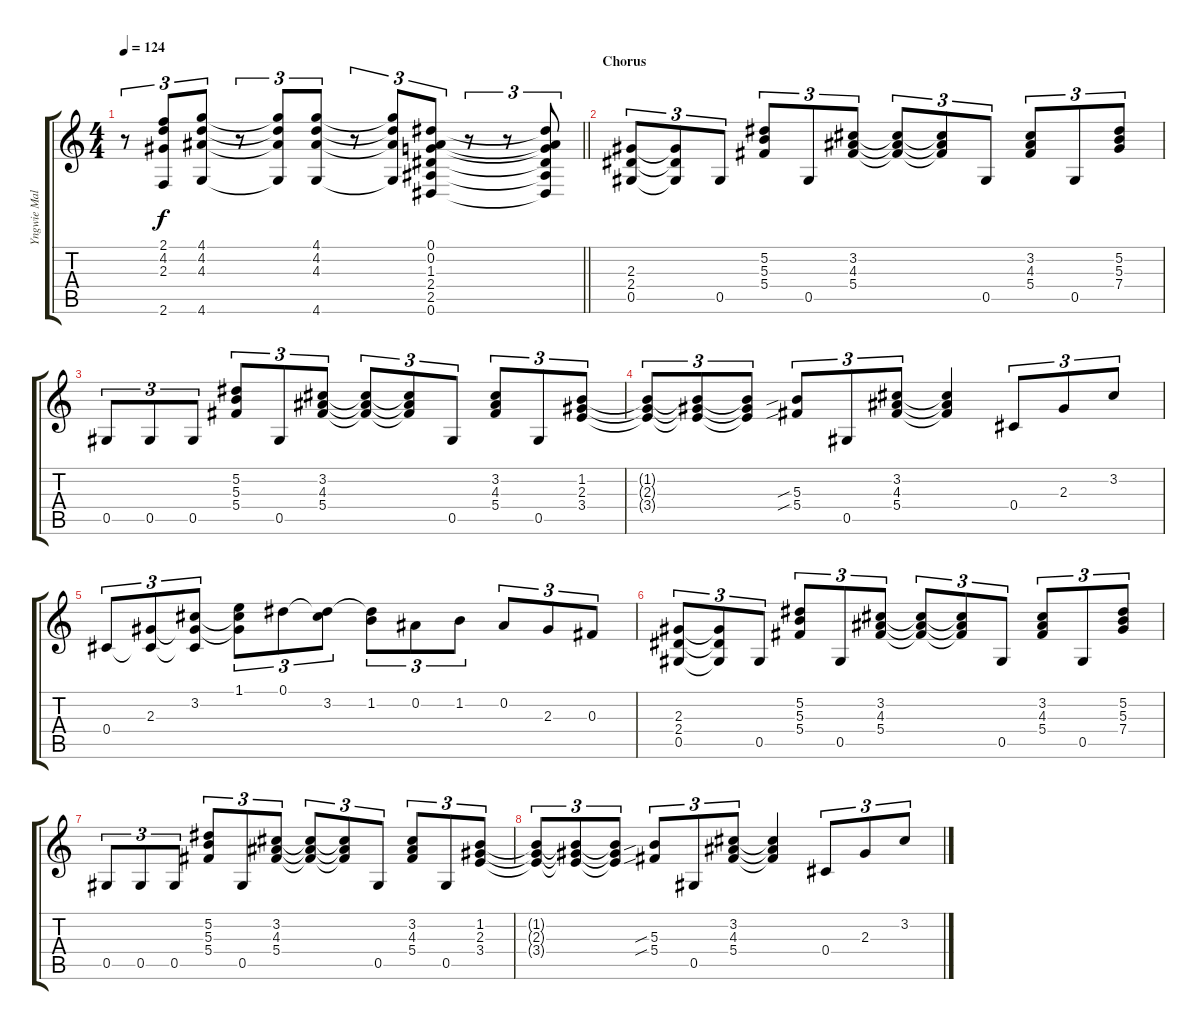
\track ("Yngwie Malmsteen" "Yngwie Mal") {instrument overdrivenguitar}
\staff {score tabs}
\tuning (Eb4 Bb3 Gb3 Db3 Ab2 Eb2) {hide}
\ts (4 4)
\tempo 124
\clef g2
\barLineRight lightlight
\ks c
r.8{tu (3 2) dy f} (2.1{t} 4.2{t} 2.3{t} 2.6{t}).8{tu (3 2)} (4.1 4.2 4.3 4.6).8{tu (3 2)} r.8{tu (3 2)} (4.1{t} 4.2{t} 4.3{t} 4.6{t}).8{tu (3 2)} (4.1 4.2 4.3 4.6).8{tu (3 2)} r.8{tu (3 2)} (4.1{t} 4.2{t} 4.3{t} 4.6{t}).8{tu (3 2)} (0.1 0.2 1.3 2.4 2.5 0.6).8{tu (3 2)} r.8{tu (3 2)} r.8{tu (3 2)} (0.1{t} 0.2{t} 1.3{t} 2.4{t} 2.5{t} 0.6{t}).8{tu (3 2)} |
\section ("" "Chorus")
(2.3 2.4 0.5).8{tu (3 2)} (2.3{t} 2.4{t} 0.5{t}).8{tu (3 2)} 0.5.8{tu (3 2)} (5.2 5.3 5.4).8{tu (3 2)} 0.5.8{tu (3 2)} (3.2 4.3 5.4).8{tu (3 2)} (3.2{t} 4.3{t} 5.4{t}).8{tu (3 2)} (3.2{t} 4.3{t} 5.4{t}).8{tu (3 2)} 0.5.8{tu (3 2)} (3.2 4.3 5.4).8{tu (3 2)} 0.5.8{tu (3 2)} (5.2 5.3 7.4).8{tu (3 2)} |
0.5.8{tu (3 2)} 0.5.8{tu (3 2)} 0.5.8{tu (3 2)} (5.2 5.3 5.4).8{tu (3 2)} 0.5.8{tu (3 2)} (3.2 4.3 5.4).8{tu (3 2)} (3.2{t} 4.3{t} 5.4{t}).8{tu (3 2)} (3.2{t} 4.3{t} 5.4{t}).8{tu (3 2)} 0.5.8{tu (3 2)} (3.2 4.3 5.4).8{tu (3 2)} 0.5.8{tu (3 2)} (1.2 2.3 3.4).8{tu (3 2)} |
(1.2{t} 2.3{t} 3.4{t}).8{tu (3 2)} (1.2{t} 2.3{t} 3.4{t}).8{tu (3 2)} (1.2{t} 2.3{t} 3.4{t}).8{tu (3 2)} (5.3{sib} 5.4{sib}).8{tu (3 2)} 0.5.8{tu (3 2)} (3.2 4.3 5.4).8{tu (3 2)} (3.2{t} 4.3{t} 5.4{t}).4 0.4.8{tu (3 2)} 2.3.8{tu (3 2)} 3.2.8{tu (3 2)} |
0.4.8{tu (3 2)} (2.3 0.4{t}).8{tu (3 2)} (3.2 2.3{t} 0.4{t}).8{tu (3 2)} (1.1 3.2{t} 2.3{t}).8{tu (3 2)} 0.1.8{tu (3 2)} (0.1{t} 3.2).8{tu (3 2)} (0.1{t} 1.2).8{tu (3 2)} 0.2.8{tu (3 2)} 1.2.8{tu (3 2)} 0.2.8{tu (3 2)} 2.3.8{tu (3 2)} 0.3.8{tu (3 2)} |
(2.3 2.4 0.5).8{tu (3 2)} (2.3{t} 2.4{t} 0.5{t}).8{tu (3 2)} 0.5.8{tu (3 2)} (5.2 5.3 5.4).8{tu (3 2)} 0.5.8{tu (3 2)} (3.2 4.3 5.4).8{tu (3 2)} (3.2{t} 4.3{t} 5.4{t}).8{tu (3 2)} (3.2{t} 4.3{t} 5.4{t}).8{tu (3 2)} 0.5.8{tu (3 2)} (3.2 4.3 5.4).8{tu (3 2)} 0.5.8{tu (3 2)} (5.2 5.3 7.4).8{tu (3 2)} |
0.5.8{tu (3 2)} 0.5.8{tu (3 2)} 0.5.8{tu (3 2)} (5.2 5.3 5.4).8{tu (3 2)} 0.5.8{tu (3 2)} (3.2 4.3 5.4).8{tu (3 2)} (3.2{t} 4.3{t} 5.4{t}).8{tu (3 2)} (3.2{t} 4.3{t} 5.4{t}).8{tu (3 2)} 0.5.8{tu (3 2)} (3.2 4.3 5.4).8{tu (3 2)} 0.5.8{tu (3 2)} (1.2 2.3 3.4).8{tu (3 2)} |
(1.2{t} 2.3{t} 3.4{t}).8{tu (3 2)} (1.2{t} 2.3{t} 3.4{t}).8{tu (3 2)} (1.2{t} 2.3{t} 3.4{t}).8{tu (3 2)} (5.3{sib} 5.4{sib}).8{tu (3 2)} 0.5.8{tu (3 2)} (3.2 4.3 5.4).8{tu (3 2)} (3.2{t} 4.3{t} 5.4{t}).4 0.4.8{tu (3 2)} 2.3.8{tu (3 2)} 3.2.8{tu (3 2)}
